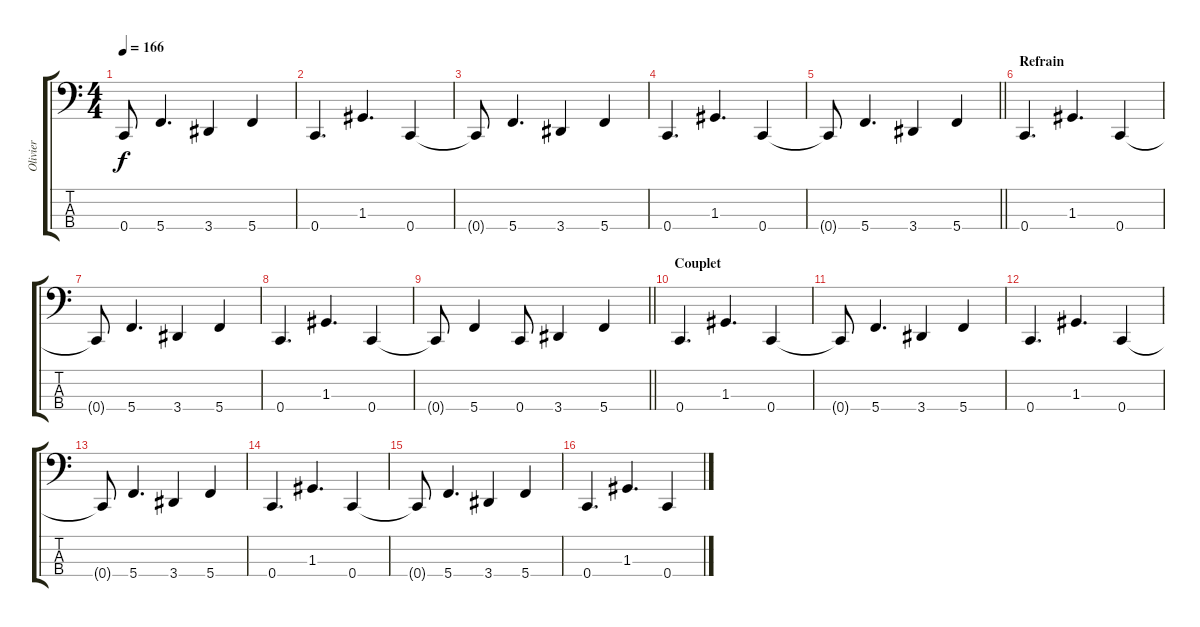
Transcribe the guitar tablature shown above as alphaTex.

\track ("Olivier" "Olivier") {instrument electricbassfinger}
\staff {score tabs}
\tuning (F2 C2 G1 C1) {hide}
\ts (4 4)
\tempo 166
\clef f4
\ks c
0.4{t}.8{dy f} 5.4.4{d} 3.4.4 5.4.4 |
0.4.4{d} 1.3.4{d} 0.4.4 |
0.4{t}.8 5.4.4{d} 3.4.4 5.4.4 |
0.4.4{d} 1.3.4{d} 0.4.4 |
\barLineRight lightlight
0.4{t}.8 5.4.4{d} 3.4.4 5.4.4 |
\section ("" "Refrain")
0.4.4{d} 1.3.4{d} 0.4.4 |
0.4{t}.8 5.4.4{d} 3.4.4 5.4.4 |
0.4.4{d} 1.3.4{d} 0.4.4 |
\barLineRight lightlight
0.4{t}.8 5.4.4 0.4.8 3.4.4 5.4.4 |
\section ("" "Couplet")
0.4.4{d} 1.3.4{d} 0.4.4 |
0.4{t}.8 5.4.4{d} 3.4.4 5.4.4 |
0.4.4{d} 1.3.4{d} 0.4.4 |
0.4{t}.8 5.4.4{d} 3.4.4 5.4.4 |
0.4.4{d} 1.3.4{d} 0.4.4 |
0.4{t}.8 5.4.4{d} 3.4.4 5.4.4 |
0.4.4{d} 1.3.4{d} 0.4.4
